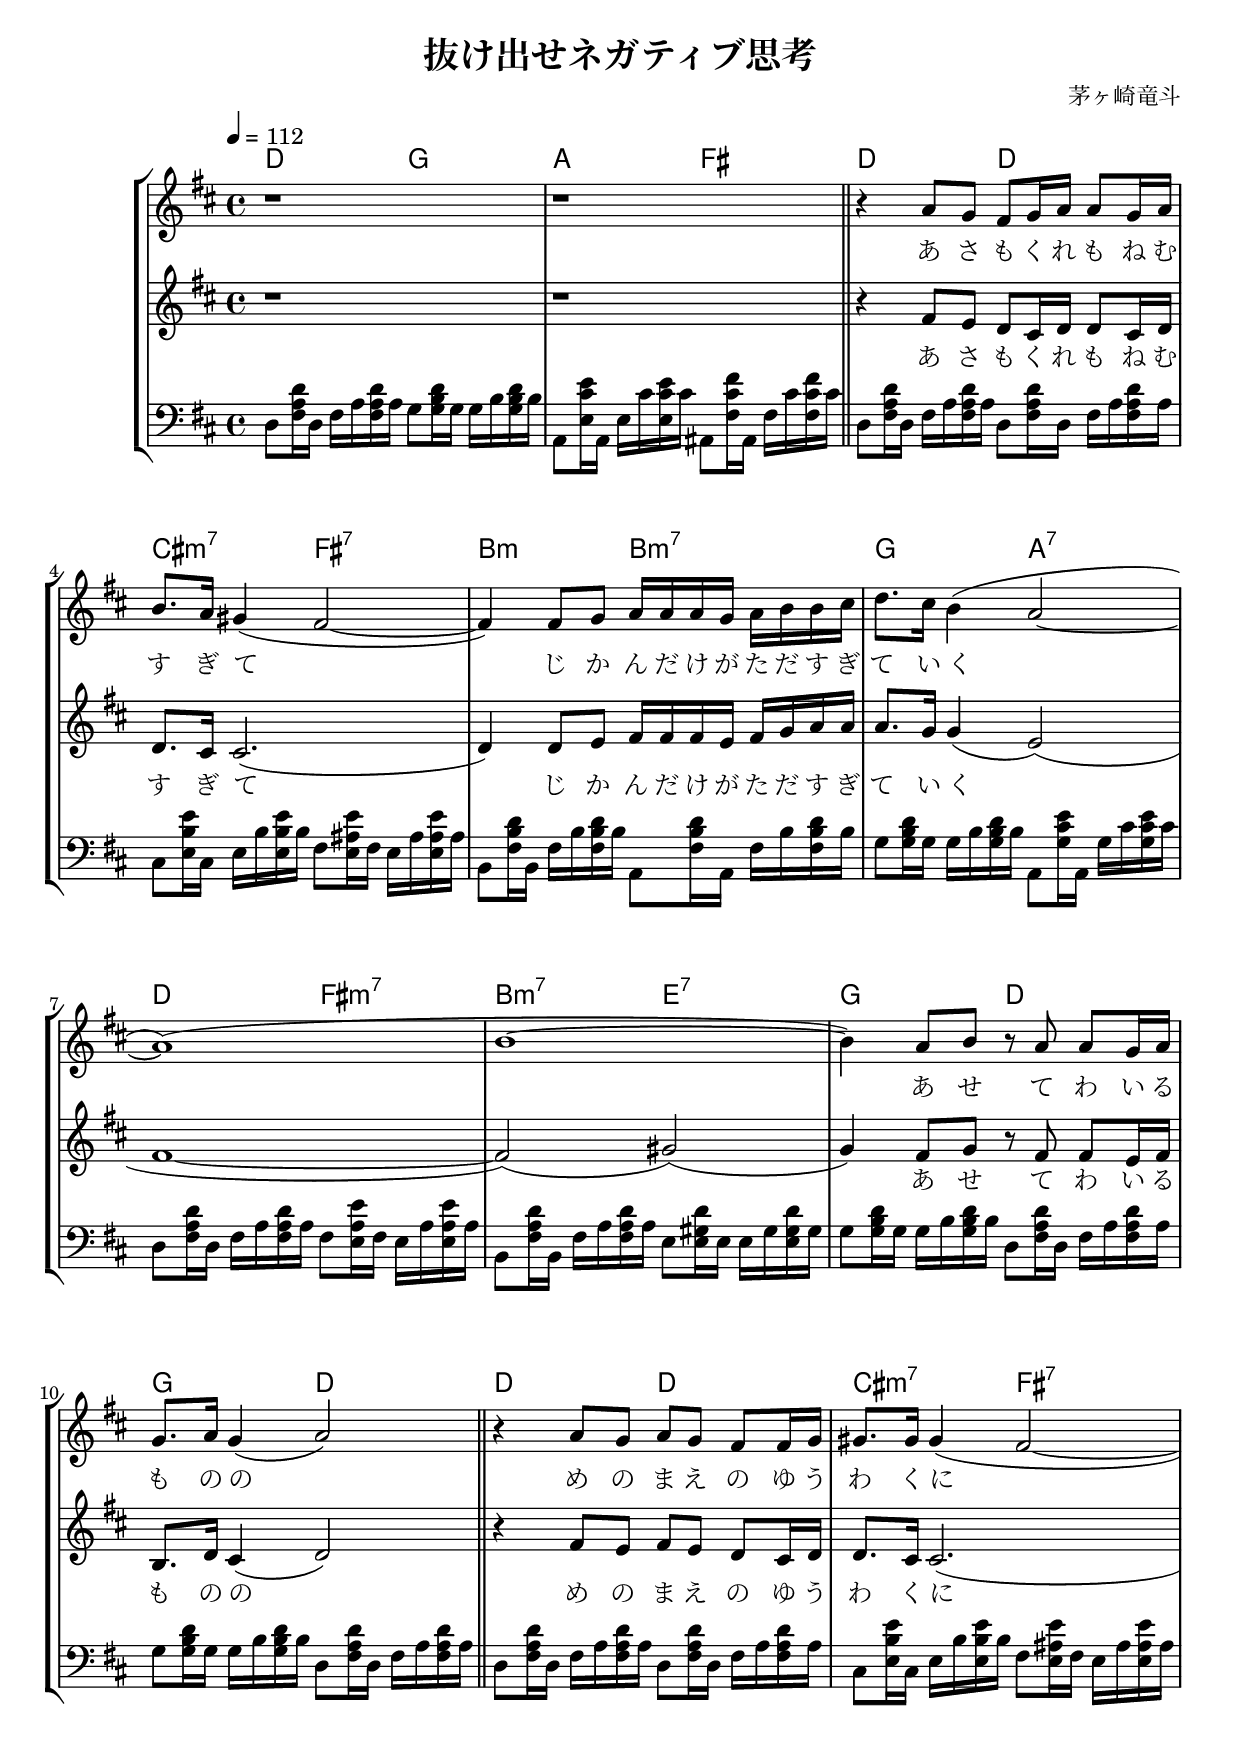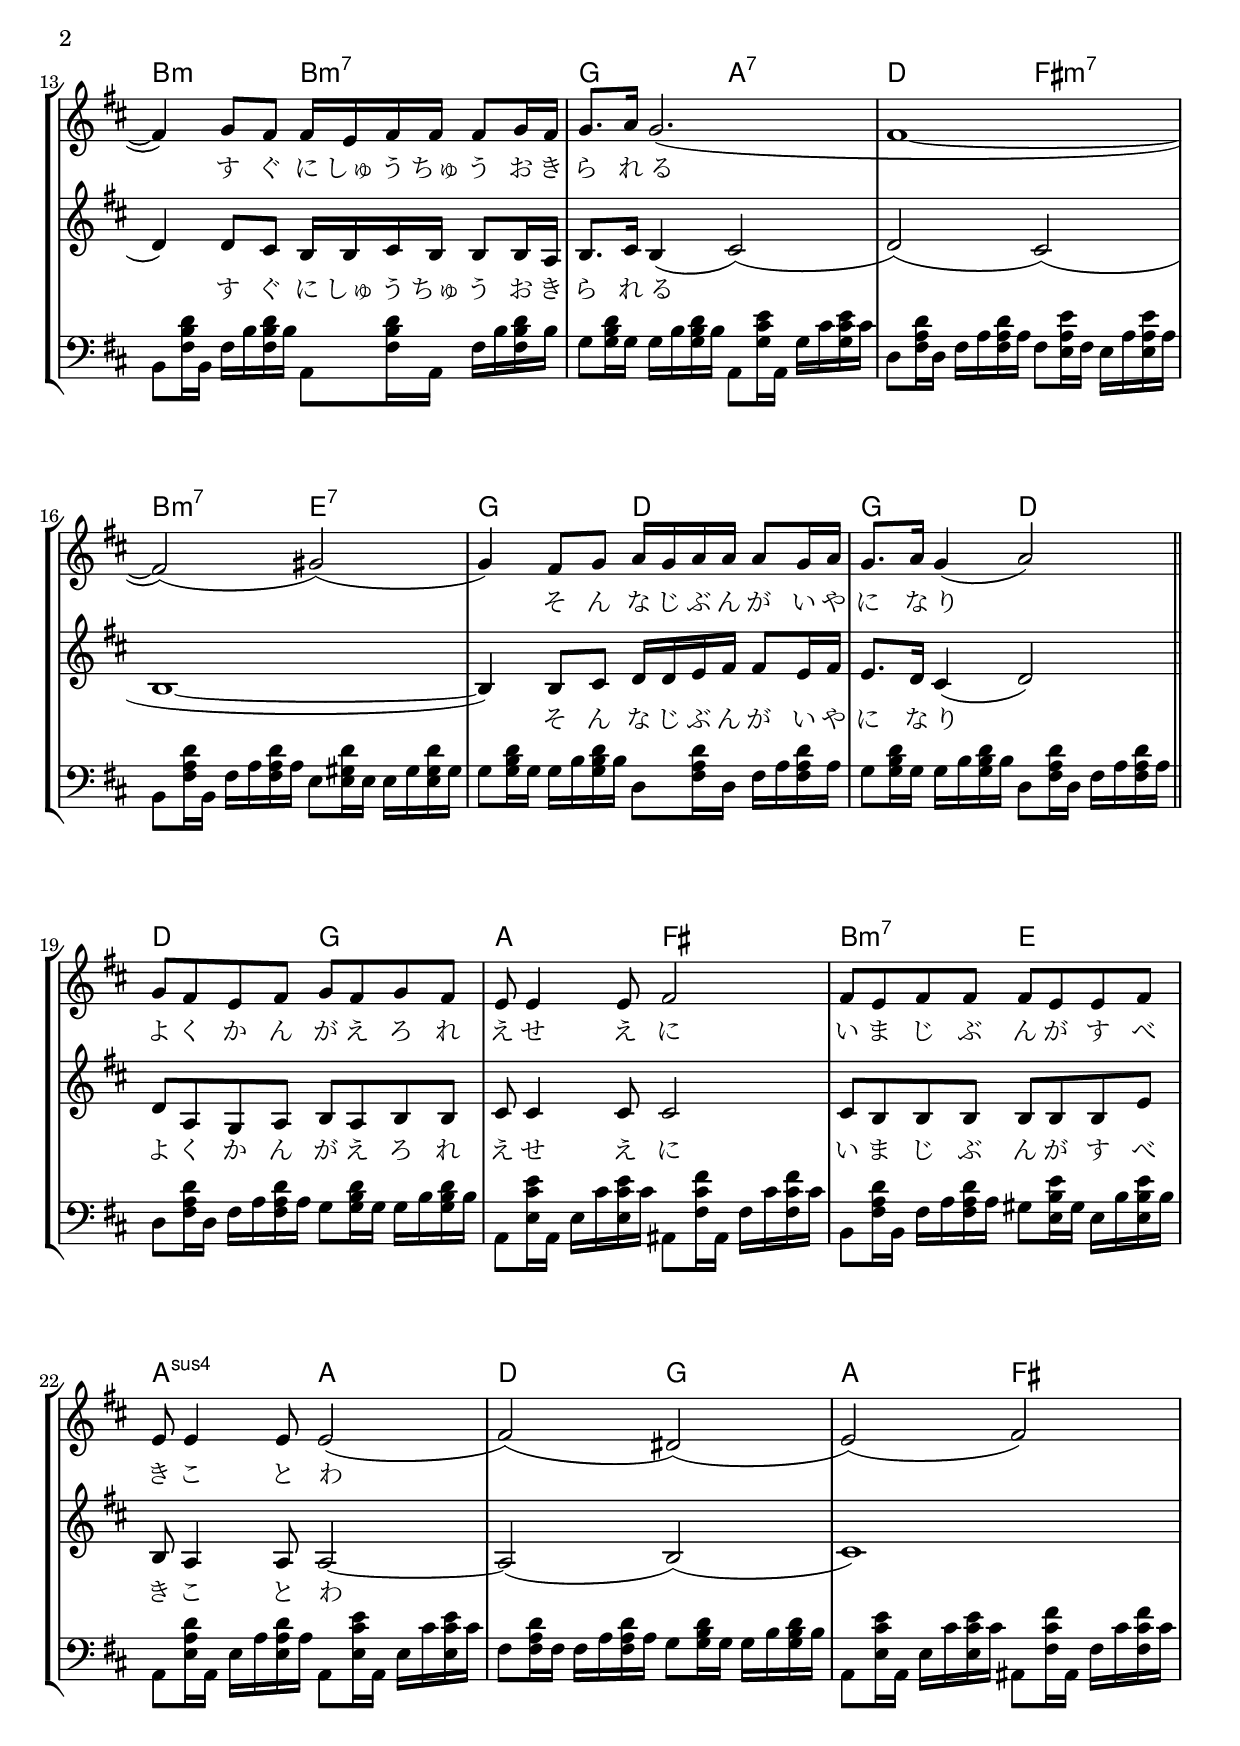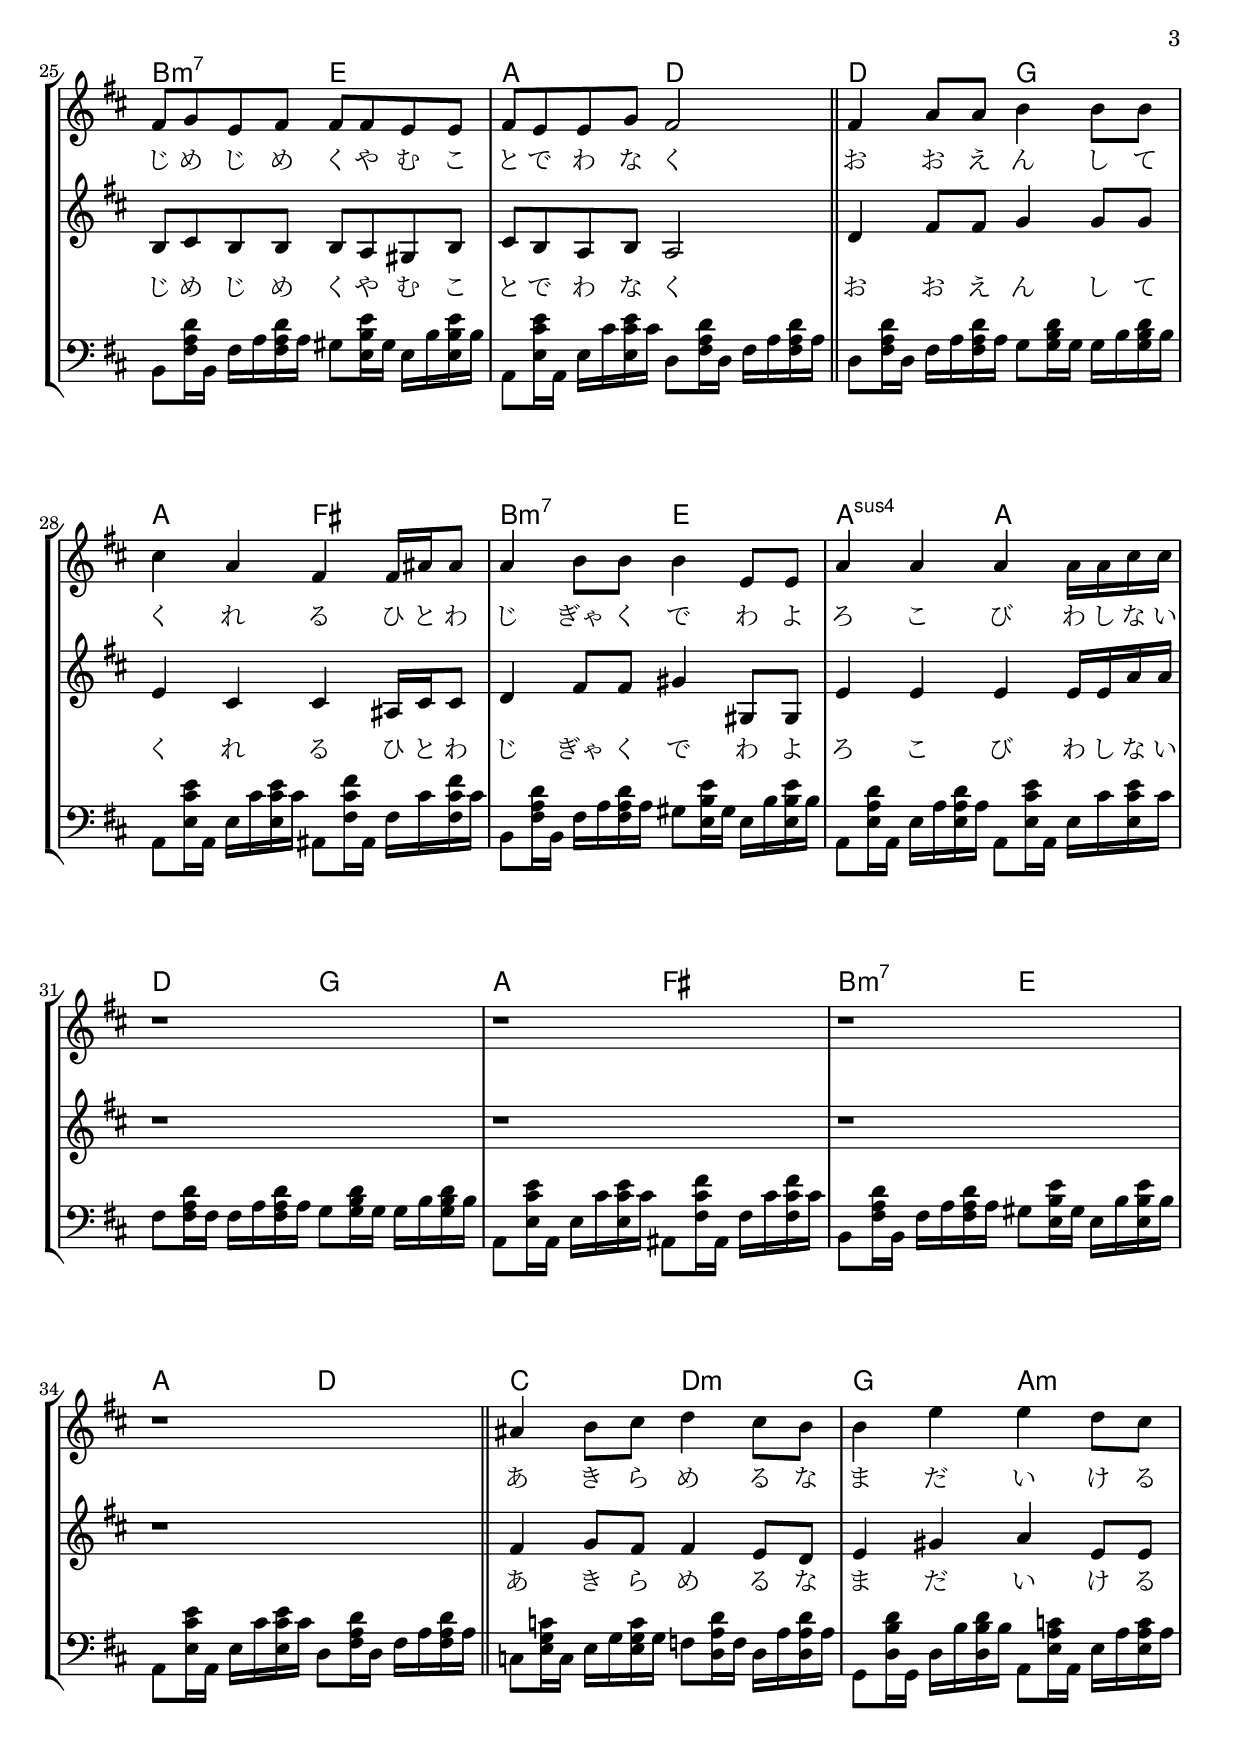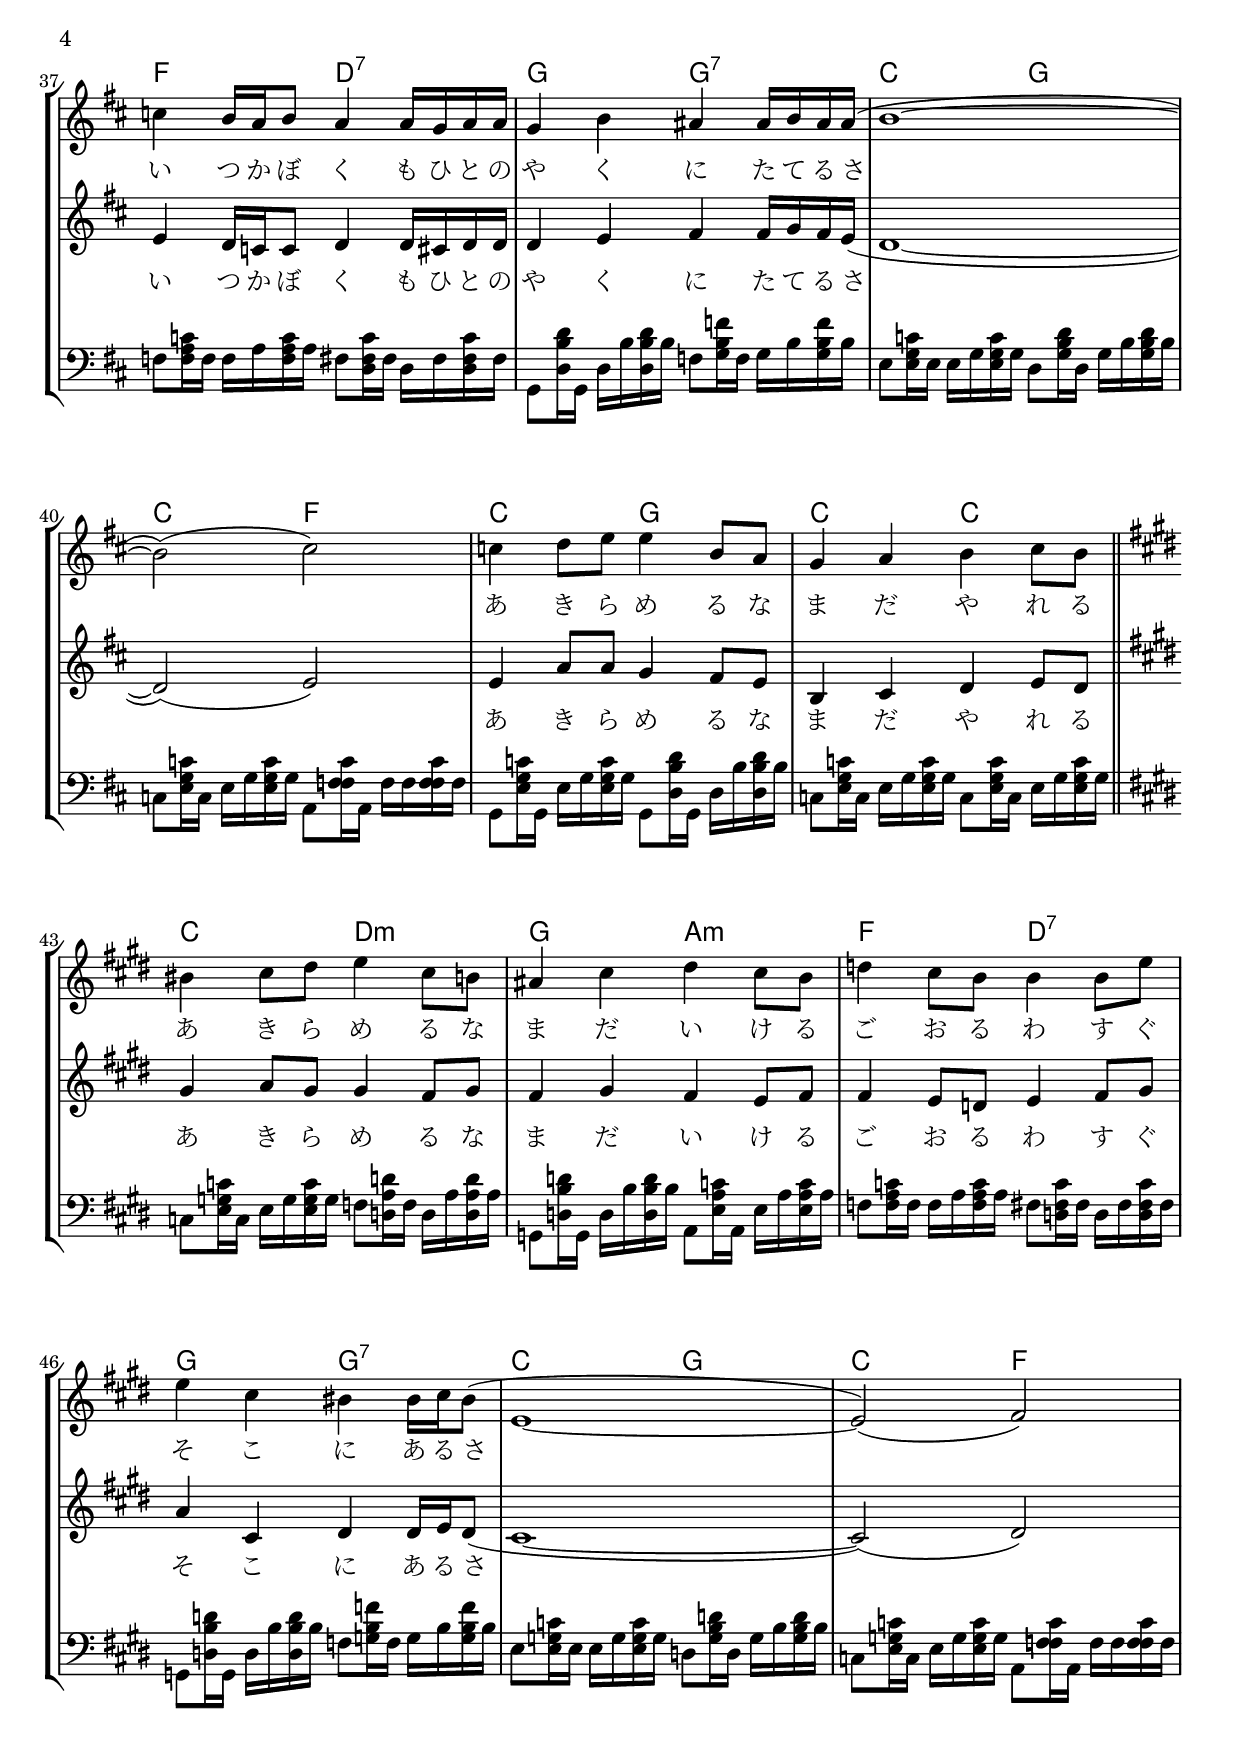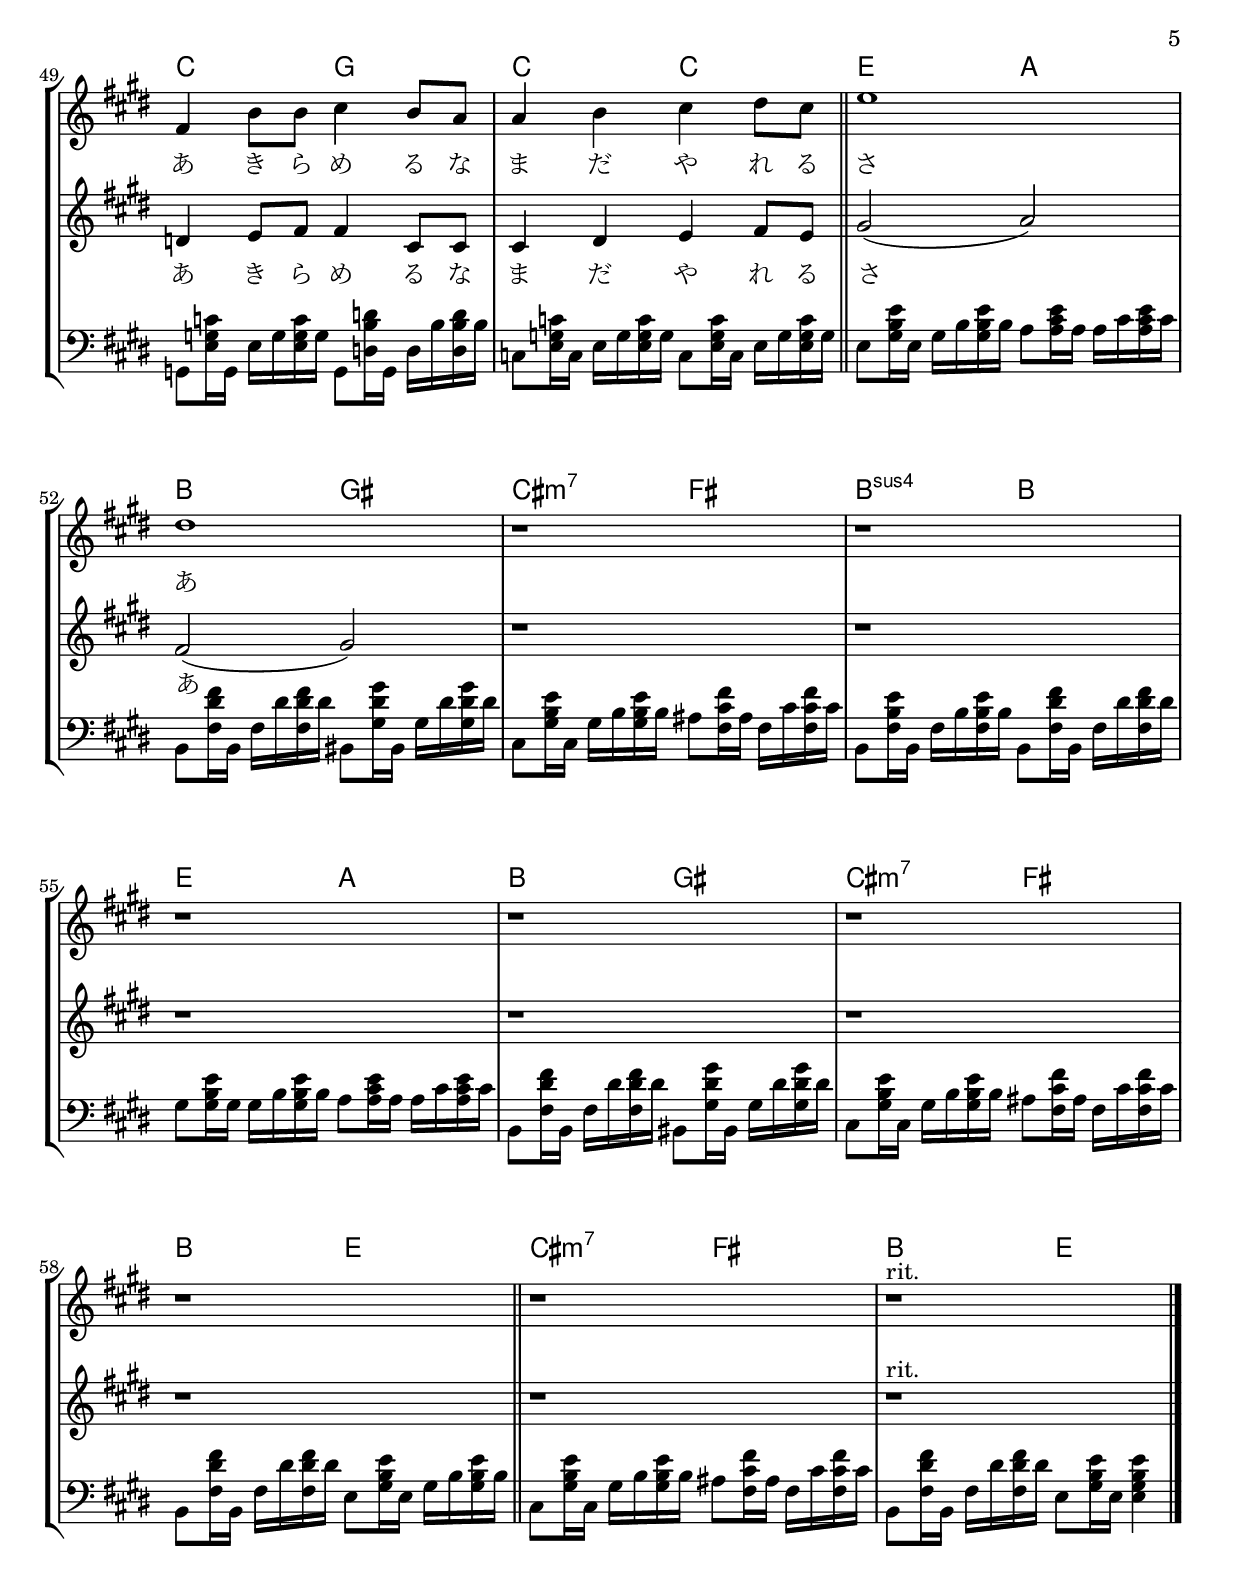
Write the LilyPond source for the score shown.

\version "2.12.1"

\header {
	title = \markup {抜け出せネガティブ思考}
	composer = \markup \center-column {茅ヶ崎竜斗}
}

harmony = \chordmode {
	d2 g a fis 

	d d cis:min7 fis:7 b:m b:min7 g a:7 d fis:min7 b:min7 e:7 g d g d 

	d d cis:min7 fis:7 b:m b:min7 g a:7 d fis:min7 b:min7 e:7 g d g d 

	d g a fis b:min7 e a:sus4 a d g a fis b:min7 e a d 

	d g a fis b:min7 e a:sus4 a d g a fis b:min7 e a d 

	c d:m g a:m f d:7 g g:7 c g c f c g c c 

	c d:m g a:m f d:7 g g:7 c g c f c g c c 

	e a b gis cis:min7 fis b:sus4 b e a b gis cis:min7 fis b e 

	cis:min7 fis b e 
}

melody = {
	\key d \major
	\tempo 4 = 112
	r1 | r1   
	\set Staff.midiInstrument = #"mmi0.42"
	r4 a'8  g'8  fis'8  g'16  a'16  a'8  g'16  a'16 
	b'8.  a'16  gis'4  (fis'2~ 
	fis'4)  fis'8  g'8  a'16  a'16  a'16  g'16  a'16  b'16  b'16  cis''16 
	d''8.  cis''16  b'4  (a'2~ 
	a'1) 
	 (b'1~ 
	b'4)  a'8  b'8  r8  a'8  a'8  g'16  a'16 
	g'8.  a'16  g'4  (a'2)
	\set Staff.midiInstrument = #"mmi0.42"
	r4 a'8  g'8  a'8  g'8  fis'8  fis'16  g'16 
	gis'8.  gis'16  gis'4  (fis'2~ 
	fis'4)  g'8  fis'8  fis'16  e'16  fis'16  fis'16  fis'8  g'16  fis'16 
	g'8.  a'16  g'2. 
	(fis'1~ 
	fis'2)  (gis'2) 
	(g'4)  fis'8  g'8  a'16  g'16  a'16  a'16  a'8  g'16  a'16 
	g'8.  a'16  g'4  (a'2)
	\set Staff.midiInstrument = #"mmi0.42"
	g'8  fis'8  e'8  fis'8  g'8  fis'8  g'8  fis'8 
	e'8  e'4  e'8  fis'2 
	fis'8  e'8  fis'8  fis'8  fis'8  e'8  e'8  fis'8 
	e'8  e'4  e'8  e'2 
	(fis'2)  (dis'2) 
	(e'2)  (fis'2) 
	fis'8  g'8  e'8  fis'8  fis'8  fis'8  e'8  e'8 
	fis'8  e'8  e'8  g'8  fis'2
	\set Staff.midiInstrument = #"mmi0.42"
	fis'4  a'8  a'8  b'4  b'8  b'8 
	cis''4  a'4  fis'4  fis'16  ais'16  ais'8 
	a'4  b'8  b'8  b'4  e'8  e'8 
	a'4  a'4  a'4  a'16  a'16  cis''16  cis''16
	r1 r1 r1 r1 	\set Staff.midiInstrument = #"mmi0.42"
	ais'4  b'8  cis''8  d''4  cis''8  b'8 
	b'4  e''4  e''4  d''8  cis''8 
	c''4  b'16  a'16  b'8  a'4  a'16  g'16  a'16  a'16 
	g'4  b'4  ais'4  ais'16  b'16  ais'16  ais'16 
	(b'1~ 
	b'2)  (cis''2) 
	c''4  d''8  e''8  e''4  b'8  a'8 
	g'4  a'4  b'4  cis''8  b'8
	\set Staff.midiInstrument = #"mmi0.42"
		\key e \major
bis'4  cis''8  dis''8  e''4  cis''8  b'8 
	ais'4  cis''4  dis''4  cis''8  b'8 
	d''4  cis''8  b'8  b'4  b'8  e''8 
	e''4  cis''4  bis'4  bis'16  cis''16  bis'8 
	(e'1~ 
	e'2)  (fis'2) 
	fis'4  b'8  b'8  cis''4  b'8  a'8 
	a'4  b'4  cis''4  dis''8  cis''8
	\set Staff.midiInstrument = #"mmi0.42"
	e''1 
	dis''1
	r1 r1 r1 r1 r1 r1 	r1 | r1^"rit." \bar "|."
}

words = \lyricmode {
	
	あ  さ  も  く  れ  も  ね  む  す  ぎ  て  じ  か  ん  だ  け  が  た  だ  す  ぎ  て  い  く  あ  せ  て  わ  い  る  も  の  の  
	め  の  ま  え  の  ゆ  う  わ  く  に  す  ぐ  に  しゅ  う  ちゅ  う  お  き  ら  れ  る  そ  ん  な  じ  ぶ  ん  が  い  や  に  な  り  
	よ  く  か  ん  が  え  ろ  れ  え  せ  え  に  い  ま  じ  ぶ  ん  が  す  べ  き  こ  と  わ  じ  め  じ  め  く  や  む  こ  と  で  わ  な  く  
	お  お  え  ん  し  て  く  れ  る  ひ  と  わ  じ  ぎゃ  く  で  わ  よ  ろ  こ  び  わ  し  な  い  
	あ  き  ら  め  る  な  ま  だ  い  け  る  い  つ  か  ぼ  く  も  ひ  と  の  や  く  に  た  て  る  さ  あ  き  ら  め  る  な  ま  だ  や  れ  る  
	あ  き  ら  め  る  な  ま  だ  い  け  る  ご  お  る  わ  す  ぐ  そ  こ  に  あ  る  さ  あ  き  ら  め  る  な  ま  だ  や  れ  る  
	さ  あ  
	
}

secondmelody = {
	\key d \major
	\tempo 4 = 112
	r1 | r1   
	\set Staff.midiInstrument = #"mmi0.42"
	r4 fis'8  e'8  d'8  cis'16  d'16  d'8  cis'16  d'16 
	d'8.  cis'16  cis'2. 
	(d'4)  d'8  e'8  fis'16  fis'16  fis'16  e'16  fis'16  g'16  a'16  a'16 
	a'8.  g'16  g'4  (e'2) 
	(fis'1~ 
	fis'2)  (gis'2) 
	(g'4)  fis'8  g'8  r8  fis'8  fis'8  e'16  fis'16 
	b8.  d'16  cis'4  (d'2)
	\set Staff.midiInstrument = #"mmi0.42"
	r4 fis'8  e'8  fis'8  e'8  d'8  cis'16  d'16 
	d'8.  cis'16  cis'2. 
	(d'4)  d'8  cis'8  b16  b16  cis'16  b16  b8  b16  a16 
	b8.  cis'16  b4  (cis'2) 
	(d'2)  (cis'2) 
	(b1~ 
	b4)  b8  cis'8  d'16  d'16  e'16  fis'16  fis'8  e'16  fis'16 
	e'8.  d'16  cis'4  (d'2)
	\set Staff.midiInstrument = #"mmi0.42"
	d'8  a8  g8  a8  b8  a8  b8  b8 
	cis'8  cis'4  cis'8  cis'2 
	cis'8  b8  b8  b8  b8  b8  b8  e'8 
	b8  a4  a8  a2~ 
	a2  (b2) 
	(cis'1) 
	b8  cis'8  b8  b8  b8  a8  gis8  b8 
	cis'8  b8  a8  b8  a2
	\set Staff.midiInstrument = #"mmi0.42"
	d'4  fis'8  fis'8  g'4  g'8  g'8 
	e'4  cis'4  cis'4  ais16  cis'16  cis'8 
	d'4  fis'8  fis'8  gis'4  gis8  gis8 
	e'4  e'4  e'4  e'16  e'16  a'16  a'16
	r1 r1 r1 r1 	\set Staff.midiInstrument = #"mmi0.42"
	fis'4  g'8  fis'8  fis'4  e'8  d'8 
	e'4  gis'4  a'4  e'8  e'8 
	e'4  d'16  c'16  c'8  d'4  d'16  cis'16  d'16  d'16 
	d'4  e'4  fis'4  fis'16  g'16  fis'16  e'16 
	(d'1~ 
	d'2)  (e'2) 
	e'4  a'8  a'8  g'4  fis'8  e'8 
	b4  cis'4  d'4  e'8  d'8
	\set Staff.midiInstrument = #"mmi0.42"
		\key e \major
gis'4  a'8  gis'8  gis'4  fis'8  gis'8 
	fis'4  gis'4  fis'4  e'8  fis'8 
	fis'4  e'8  d'8  e'4  fis'8  gis'8 
	a'4  cis'4  dis'4  dis'16  e'16  dis'8 
	(cis'1~ 
	cis'2)  (dis'2) 
	d'4  e'8  fis'8  fis'4  cis'8  cis'8 
	cis'4  dis'4  e'4  fis'8  e'8
	\set Staff.midiInstrument = #"mmi0.42"
	gis'2  (a'2) 
	fis'2  (gis'2)
	r1 r1 r1 r1 r1 r1 	r1 | r1^"rit." \bar "|."
}

secondwords = \lyricmode {
	
	あ  さ  も  く  れ  も  ね  む  す  ぎ  て  じ  か  ん  だ  け  が  た  だ  す  ぎ  て  い  く  あ  せ  て  わ  い  る  も  の  の  
	め  の  ま  え  の  ゆ  う  わ  く  に  す  ぐ  に  しゅ  う  ちゅ  う  お  き  ら  れ  る  そ  ん  な  じ  ぶ  ん  が  い  や  に  な  り  
	よ  く  か  ん  が  え  ろ  れ  え  せ  え  に  い  ま  じ  ぶ  ん  が  す  べ  き  こ  と  わ  じ  め  じ  め  く  や  む  こ  と  で  わ  な  く  
	お  お  え  ん  し  て  く  れ  る  ひ  と  わ  じ  ぎゃ  く  で  わ  よ  ろ  こ  び  わ  し  な  い  
	あ  き  ら  め  る  な  ま  だ  い  け  る  い  つ  か  ぼ  く  も  ひ  と  の  や  く  に  た  て  る  さ  あ  き  ら  め  る  な  ま  だ  や  れ  る  
	あ  き  ら  め  る  な  ま  だ  い  け  る  ご  お  る  わ  す  ぐ  そ  こ  に  あ  る  さ  あ  き  ら  め  る  な  ま  だ  や  れ  る  
	さ  あ  
	
}

tempochange = {
	\tempo 4 = 112
	r1 | r1 \bar "||"
	\tempo 4 = 112
	r1 | r1 | r1 | r1 | r1 | r1 | r1 | r1 \bar "||"
	\tempo 4 = 112
	r1 | r1 | r1 | r1 | r1 | r1 | r1 | r1 \bar "||"
	\tempo 4 = 112
	r1 | r1 | r1 | r1 | r1 | r1 | r1 | r1 \bar "||"
	\tempo 4 = 112
	r1 | r1 | r1 | r1 | r1 | r1 | r1 | r1 \bar "||"
	\tempo 4 = 112
	r1 | r1 | r1 | r1 | r1 | r1 | r1 | r1 \bar "||"
	\tempo 4 = 112
	r1 | r1 | r1 | r1 | r1 | r1 | r1 | r1 \bar "||"
	\tempo 4 = 112
	r1 | r1 | r1 | r1 | r1 | r1 | r1 | r1 \bar "||"
	\tempo 4 = 112
	r1 | \tempo 4 = 84 r2 \tempo 4 = 74 r2 \bar "|."
}

mainacc = {
	\clef bass
	\set Staff.midiInstrument = #"Baritone Sax"
	\key d \major
	\tempo 4 = 112
	d8 <fis a d'>16 d16   fis16 a16 <fis a d'>16 a16
	g8 <g b d'>16 g16   g16 b16 <g b d'>16 b16
	a,8 <e cis' e'>16 a,16   e16 cis'16 <e cis' e'>16 cis'16
	ais,8 <fis cis' fis'>16 ais,16   fis16 cis'16 <fis cis' fis'>16 cis'16
	\bar "||"

	\set Staff.midiInstrument = #"Baritone Sax"
	d8 <fis a d'>16 d16   fis16 a16 <fis a d'>16 a16
	d8 <fis a d'>16 d16   fis16 a16 <fis a d'>16 a16
	cis8 <e b e'>16 cis16   e16 b16 <e b e'>16 b16
	fis8 <e ais e'>16 fis16   e16 ais16 <e ais e'>16 ais16
	b,8 <fis b d'>16 b,16   fis16 b16 <fis b d'>16 b16
	a,8 <fis b d'>16 a,16   fis16 b16 <fis b d'>16 b16
	g8 <g b d'>16 g16   g16 b16 <g b d'>16 b16
	a,8 <g cis' e'>16 a,16   g16 cis'16 <g cis' e'>16 cis'16
	d8 <fis a d'>16 d16   fis16 a16 <fis a d'>16 a16
	fis8 <e a e'>16 fis16   e16 a16 <e a e'>16 a16
	b,8 <fis a d'>16 b,16   fis16 a16 <fis a d'>16 a16
	e8 <e gis d'>16 e16   e16 gis16 <e gis d'>16 gis16
	g8 <g b d'>16 g16   g16 b16 <g b d'>16 b16
	d8 <fis a d'>16 d16   fis16 a16 <fis a d'>16 a16
	g8 <g b d'>16 g16   g16 b16 <g b d'>16 b16
	d8 <fis a d'>16 d16   fis16 a16 <fis a d'>16 a16
	\bar "||"

	\set Staff.midiInstrument = #"Baritone Sax"
	d8 <fis a d'>16 d16   fis16 a16 <fis a d'>16 a16
	d8 <fis a d'>16 d16   fis16 a16 <fis a d'>16 a16
	cis8 <e b e'>16 cis16   e16 b16 <e b e'>16 b16
	fis8 <e ais e'>16 fis16   e16 ais16 <e ais e'>16 ais16
	b,8 <fis b d'>16 b,16   fis16 b16 <fis b d'>16 b16
	a,8 <fis b d'>16 a,16   fis16 b16 <fis b d'>16 b16
	g8 <g b d'>16 g16   g16 b16 <g b d'>16 b16
	a,8 <g cis' e'>16 a,16   g16 cis'16 <g cis' e'>16 cis'16
	d8 <fis a d'>16 d16   fis16 a16 <fis a d'>16 a16
	fis8 <e a e'>16 fis16   e16 a16 <e a e'>16 a16
	b,8 <fis a d'>16 b,16   fis16 a16 <fis a d'>16 a16
	e8 <e gis d'>16 e16   e16 gis16 <e gis d'>16 gis16
	g8 <g b d'>16 g16   g16 b16 <g b d'>16 b16
	d8 <fis a d'>16 d16   fis16 a16 <fis a d'>16 a16
	g8 <g b d'>16 g16   g16 b16 <g b d'>16 b16
	d8 <fis a d'>16 d16   fis16 a16 <fis a d'>16 a16
	\bar "||"

	\set Staff.midiInstrument = #"Baritone Sax"
	d8 <fis a d'>16 d16   fis16 a16 <fis a d'>16 a16
	g8 <g b d'>16 g16   g16 b16 <g b d'>16 b16
	a,8 <e cis' e'>16 a,16   e16 cis'16 <e cis' e'>16 cis'16
	ais,8 <fis cis' fis'>16 ais,16   fis16 cis'16 <fis cis' fis'>16 cis'16
	b,8 <fis a d'>16 b,16   fis16 a16 <fis a d'>16 a16
	gis8 <e b e'>16 gis16   e16 b16 <e b e'>16 b16
	a,8 <e a d'>16 a,16   e16 a16 <e a d'>16 a16
	a,8 <e cis' e'>16 a,16   e16 cis'16 <e cis' e'>16 cis'16
	fis8 <fis a d'>16 fis16   fis16 a16 <fis a d'>16 a16
	g8 <g b d'>16 g16   g16 b16 <g b d'>16 b16
	a,8 <e cis' e'>16 a,16   e16 cis'16 <e cis' e'>16 cis'16
	ais,8 <fis cis' fis'>16 ais,16   fis16 cis'16 <fis cis' fis'>16 cis'16
	b,8 <fis a d'>16 b,16   fis16 a16 <fis a d'>16 a16
	gis8 <e b e'>16 gis16   e16 b16 <e b e'>16 b16
	a,8 <e cis' e'>16 a,16   e16 cis'16 <e cis' e'>16 cis'16
	d8 <fis a d'>16 d16   fis16 a16 <fis a d'>16 a16
	\bar "||"

	\set Staff.midiInstrument = #"Baritone Sax"
	d8 <fis a d'>16 d16   fis16 a16 <fis a d'>16 a16
	g8 <g b d'>16 g16   g16 b16 <g b d'>16 b16
	a,8 <e cis' e'>16 a,16   e16 cis'16 <e cis' e'>16 cis'16
	ais,8 <fis cis' fis'>16 ais,16   fis16 cis'16 <fis cis' fis'>16 cis'16
	b,8 <fis a d'>16 b,16   fis16 a16 <fis a d'>16 a16
	gis8 <e b e'>16 gis16   e16 b16 <e b e'>16 b16
	a,8 <e a d'>16 a,16   e16 a16 <e a d'>16 a16
	a,8 <e cis' e'>16 a,16   e16 cis'16 <e cis' e'>16 cis'16
	fis8 <fis a d'>16 fis16   fis16 a16 <fis a d'>16 a16
	g8 <g b d'>16 g16   g16 b16 <g b d'>16 b16
	a,8 <e cis' e'>16 a,16   e16 cis'16 <e cis' e'>16 cis'16
	ais,8 <fis cis' fis'>16 ais,16   fis16 cis'16 <fis cis' fis'>16 cis'16
	b,8 <fis a d'>16 b,16   fis16 a16 <fis a d'>16 a16
	gis8 <e b e'>16 gis16   e16 b16 <e b e'>16 b16
	a,8 <e cis' e'>16 a,16   e16 cis'16 <e cis' e'>16 cis'16
	d8 <fis a d'>16 d16   fis16 a16 <fis a d'>16 a16
	\bar "||"

	\set Staff.midiInstrument = #"Baritone Sax"
	c8 <e g c'>16 c16   e16 g16 <e g c'>16 g16
	f8 <d a d'>16 f16   d16 a16 <d a d'>16 a16
	g,8 <d b d'>16 g,16   d16 b16 <d b d'>16 b16
	a,8 <e a c'>16 a,16   e16 a16 <e a c'>16 a16
	f8 <f a c'>16 f16   f16 a16 <f a c'>16 a16
	fis8 <d fis c'>16 fis16   d16 fis16 <d fis c'>16 fis16
	g,8 <d b d'>16 g,16   d16 b16 <d b d'>16 b16
	f8 <g b f'>16 f16   g16 b16 <g b f'>16 b16
	e8 <e g c'>16 e16   e16 g16 <e g c'>16 g16
	d8 <g b d'>16 d16   g16 b16 <g b d'>16 b16
	c8 <e g c'>16 c16   e16 g16 <e g c'>16 g16
	a,8 <f f c'>16 a,16   f16 f16 <f f c'>16 f16
	g,8 <e g c'>16 g,16   e16 g16 <e g c'>16 g16
	g,8 <d b d'>16 g,16   d16 b16 <d b d'>16 b16
	c8 <e g c'>16 c16   e16 g16 <e g c'>16 g16
	c8 <e g c'>16 c16   e16 g16 <e g c'>16 g16
	\bar "||"

	\set Staff.midiInstrument = #"Baritone Sax"
	\key e \major
	c8 <e g c'>16 c16   e16 g16 <e g c'>16 g16
	f8 <d a d'>16 f16   d16 a16 <d a d'>16 a16
	g,8 <d b d'>16 g,16   d16 b16 <d b d'>16 b16
	a,8 <e a c'>16 a,16   e16 a16 <e a c'>16 a16
	f8 <f a c'>16 f16   f16 a16 <f a c'>16 a16
	fis8 <d fis c'>16 fis16   d16 fis16 <d fis c'>16 fis16
	g,8 <d b d'>16 g,16   d16 b16 <d b d'>16 b16
	f8 <g b f'>16 f16   g16 b16 <g b f'>16 b16
	e8 <e g c'>16 e16   e16 g16 <e g c'>16 g16
	d8 <g b d'>16 d16   g16 b16 <g b d'>16 b16
	c8 <e g c'>16 c16   e16 g16 <e g c'>16 g16
	a,8 <f f c'>16 a,16   f16 f16 <f f c'>16 f16
	g,8 <e g c'>16 g,16   e16 g16 <e g c'>16 g16
	g,8 <d b d'>16 g,16   d16 b16 <d b d'>16 b16
	c8 <e g c'>16 c16   e16 g16 <e g c'>16 g16
	c8 <e g c'>16 c16   e16 g16 <e g c'>16 g16
	\bar "||"

	\set Staff.midiInstrument = #"Baritone Sax"
	e8 <gis b e'>16 e16   gis16 b16 <gis b e'>16 b16
	a8 <a cis' e'>16 a16   a16 cis'16 <a cis' e'>16 cis'16
	b,8 <fis dis' fis'>16 b,16   fis16 dis'16 <fis dis' fis'>16 dis'16
	bis,8 <gis dis' gis'>16 bis,16   gis16 dis'16 <gis dis' gis'>16 dis'16
	cis8 <gis b e'>16 cis16   gis16 b16 <gis b e'>16 b16
	ais8 <fis cis' fis'>16 ais16   fis16 cis'16 <fis cis' fis'>16 cis'16
	b,8 <fis b e'>16 b,16   fis16 b16 <fis b e'>16 b16
	b,8 <fis dis' fis'>16 b,16   fis16 dis'16 <fis dis' fis'>16 dis'16
	gis8 <gis b e'>16 gis16   gis16 b16 <gis b e'>16 b16
	a8 <a cis' e'>16 a16   a16 cis'16 <a cis' e'>16 cis'16
	b,8 <fis dis' fis'>16 b,16   fis16 dis'16 <fis dis' fis'>16 dis'16
	bis,8 <gis dis' gis'>16 bis,16   gis16 dis'16 <gis dis' gis'>16 dis'16
	cis8 <gis b e'>16 cis16   gis16 b16 <gis b e'>16 b16
	ais8 <fis cis' fis'>16 ais16   fis16 cis'16 <fis cis' fis'>16 cis'16
	b,8 <fis dis' fis'>16 b,16   fis16 dis'16 <fis dis' fis'>16 dis'16
	e8 <gis b e'>16 e16   gis16 b16 <gis b e'>16 b16
	\bar "||"

	\set Staff.midiInstrument = #"Baritone Sax"
	cis8 <gis b e'>16 cis16   gis16 b16 <gis b e'>16 b16
	ais8 <fis cis' fis'>16 ais16   fis16 cis'16 <fis cis' fis'>16 cis'16
	b,8 <fis dis' fis'>16 b,16   fis16 dis'16 <fis dis' fis'>16 dis'16
	e8 <gis b e'>16 e16 <e gis b e'>4
	\bar "|."
}

subacc = {
	\clef bass
	\set Staff.midiInstrument = #"Alto Sax"
	\key d \major
	\tempo 4 = 112
	r8 <fis a d'>4 <fis a d'>8
	r8 <g b d'>4 <g b d'>8
	r8 <e cis' e'>4 <e cis' e'>8
	r8 <fis cis' fis'>4 <fis cis' fis'>8
	\bar "||"

	\set Staff.midiInstrument = #"Alto Sax"
	r8 <fis a d'>4 <fis a d'>8
	r8 <fis a d'>4 <fis a d'>8
	r8 <e b e'>4 <e b e'>8
	r8 <e ais e'>4 <e ais e'>8
	r8 <fis b d'>4 <fis b d'>8
	r8 <fis b d'>4 <fis b d'>8
	r8 <g b d'>4 <g b d'>8
	r8 <g cis' e'>4 <g cis' e'>8
	r8 <fis a d'>4 <fis a d'>8
	r8 <e a e'>4 <e a e'>8
	r8 <fis a d'>4 <fis a d'>8
	r8 <e gis d'>4 <e gis d'>8
	r8 <g b d'>4 <g b d'>8
	r8 <fis a d'>4 <fis a d'>8
	r8 <g b d'>4 <g b d'>8
	r8 <fis a d'>4 <fis a d'>8
	\bar "||"

	\set Staff.midiInstrument = #"Alto Sax"
	<d fis a d'>4 <d fis a d'>4
	<d fis a d'>4 <d fis a d'>4
	<cis e b e'>4 <cis e b e'>4
	<fis e ais e'>4 <fis e ais e'>4
	<b, fis b d'>4 <b, fis b d'>4
	<a, fis b d'>4 <a, fis b d'>4
	<g g b d'>4 <g g b d'>4
	<a, g cis' e'>4 <a, g cis' e'>4
	<d fis a d'>4 <d fis a d'>4
	<fis e a e'>4 <fis e a e'>4
	<b, fis a d'>4 <b, fis a d'>4
	<e e gis d'>4 <e e gis d'>4
	<g g b d'>4 <g g b d'>4
	<d fis a d'>4 <d fis a d'>4
	<g g b d'>4 <g g b d'>4
	<d fis a d'>4 <d fis a d'>4
	\bar "||"

	\set Staff.midiInstrument = #"Alto Sax"
	r8 d <fis a d'>4
	r8 g <g b d'>4
	r8 a, <e cis' e'>4
	r8 ais, <fis cis' fis'>4
	r8 b, <fis a d'>4
	r8 gis <e b e'>4
	r8 a, <e a d'>4
	r8 a, <e cis' e'>4
	r8 fis <fis a d'>4
	r8 g <g b d'>4
	r8 a, <e cis' e'>4
	r8 ais, <fis cis' fis'>4
	r8 b, <fis a d'>4
	r8 gis <e b e'>4
	r8 a, <e cis' e'>4
	r8 d <fis a d'>4
	\bar "||"

	\set Staff.midiInstrument = #"Alto Sax"
	d16 fis a d' d' a fis d
	g16 g b d' d' b g g
	a,16 e cis' e' e' cis' e a,
	ais,16 fis cis' fis' fis' cis' fis ais,
	b,16 fis a d' d' a fis b,
	gis16 e b e' e' b e gis
	a,16 e a d' d' a e a,
	a,16 e cis' e' e' cis' e a,
	fis16 fis a d' d' a fis fis
	g16 g b d' d' b g g
	a,16 e cis' e' e' cis' e a,
	ais,16 fis cis' fis' fis' cis' fis ais,
	b,16 fis a d' d' a fis b,
	gis16 e b e' e' b e gis
	a,16 e cis' e' e' cis' e a,
	d16 fis a d' d' a fis d
	\bar "||"

	\set Staff.midiInstrument = #"Alto Sax"
	c16 e g c' c' g e c
	f16 d a d' d' a d f
	g,16 d b d' d' b d g,
	a,16 e a c' c' a e a,
	f16 f a c' c' a f f
	fis16 d fis c' c' fis d fis
	g,16 d b d' d' b d g,
	f16 g b f' f' b g f
	e16 e g c' c' g e e
	d16 g b d' d' b g d
	c16 e g c' c' g e c
	a,16 f f c' c' f f a,
	g,16 e g c' c' g e g,
	g,16 d b d' d' b d g,
	c16 e g c' c' g e c
	c16 e g c' c' g e c
	\bar "||"

	\set Staff.midiInstrument = #"Alto Sax"
	\key e \major
	c16 e g c' c' g e c
	f16 d a d' d' a d f
	g,16 d b d' d' b d g,
	a,16 e a c' c' a e a,
	f16 f a c' c' a f f
	fis16 d fis c' c' fis d fis
	g,16 d b d' d' b d g,
	f16 g b f' f' b g f
	e16 e g c' c' g e e
	d16 g b d' d' b g d
	c16 e g c' c' g e c
	a,16 f f c' c' f f a,
	g,16 e g c' c' g e g,
	g,16 d b d' d' b d g,
	c16 e g c' c' g e c
	c16 e g c' c' g e c
	\bar "||"

	\set Staff.midiInstrument = #"Alto Sax"
	r8 <gis b e'>4 <gis b e'>8
	r8 <a cis' e'>4 <a cis' e'>8
	r8 <fis dis' fis'>4 <fis dis' fis'>8
	r8 <gis dis' gis'>4 <gis dis' gis'>8
	r8 <gis b e'>4 <gis b e'>8
	r8 <fis cis' fis'>4 <fis cis' fis'>8
	r8 <fis b e'>4 <fis b e'>8
	r8 <fis dis' fis'>4 <fis dis' fis'>8
	r8 <gis b e'>4 <gis b e'>8
	r8 <a cis' e'>4 <a cis' e'>8
	r8 <fis dis' fis'>4 <fis dis' fis'>8
	r8 <gis dis' gis'>4 <gis dis' gis'>8
	r8 <gis b e'>4 <gis b e'>8
	r8 <fis cis' fis'>4 <fis cis' fis'>8
	r8 <fis dis' fis'>4 <fis dis' fis'>8
	r8 <gis b e'>4 <gis b e'>8
	\bar "||"

	\set Staff.midiInstrument = #"Alto Sax"
	r8 <gis b e'>4 <gis b e'>8
	r8 <fis cis' fis'>4 <fis cis' fis'>8
	r8 <fis dis' fis'>4 <fis dis' fis'>8
	r8 <gis b e'>8 <gis b e'>4
	\bar "|."
}

percA = {
	\drummode {
	r8 cymr16 cymr16 cymr8 cymr16 cymr16 cymr8 cymr16 cymr16 cymr8 cymr8  |cymr8 cymr16 cymr16 cymr8 cymr16 cymr16 cymr8 cymr16 cymr16 cymr8 cymr8  \bar "||"
	r8 cymr16 cymr16 cymr8 cymr16 cymr16 cymr8 cymr16 cymr16 cymr8 cymr8  |cymr8 cymr16 cymr16 cymr8 cymr16 cymr16 cymr8 cymr16 cymr16 cymr8 cymr8  |cymr8 cymr16 cymr16 cymr8 cymr16 cymr16 cymr8 cymr16 cymr16 cymr8 cymr16 cymr16  |cymr8 cymr16 cymr16 cymr8 cymr16 cymr16 cymr8 cymr16 cymr16 cymr8 cymr8  |r8 cymr16 cymr16 cymr8 cymr16 cymr16 cymr8 cymr16 cymr16 cymr8 cymr8  |cymr8 cymr16 cymr16 cymr8 cymr16 cymr16 cymr8 cymr16 cymr16 cymr8 cymr8  |cymr8 cymr16 cymr16 cymr8 cymr16 cymr16 cymr8 cymr16 cymr16 cymr8 cymr16 cymr16  |cymr8 cymr16 cymr16 cymr8 cymr16 cymr16 cymr8 cymr16 cymr16 cymr8 cymr8  \bar "||"
	r8 cymr16 cymr16 cymr8 cymr16 cymr16 cymr8 cymr16 cymr16 cymr8 cymr8  |cymr8 cymr16 cymr16 cymr8 cymr16 cymr16 cymr8 cymr16 cymr16 cymr8 cymr8  |cymr8 cymr16 cymr16 cymr8 cymr16 cymr16 cymr8 cymr16 cymr16 cymr8 cymr16 cymr16  |cymr8 cymr16 cymr16 cymr8 cymr16 cymr16 cymr8 cymr16 cymr16 cymr8 cymr8  |r8 cymr16 cymr16 cymr8 cymr16 cymr16 cymr8 cymr16 cymr16 cymr8 cymr8  |cymr8 cymr16 cymr16 cymr8 cymr16 cymr16 cymr8 cymr16 cymr16 cymr8 cymr8  |cymr8 cymr16 cymr16 cymr8 cymr16 cymr16 cymr8 cymr16 cymr16 cymr8 cymr16 cymr16  |cymr8 cymr16 cymr16 cymr8 cymr16 cymr16 cymr8 cymr16 cymr16 cymr8 cymr8  \bar "||"
	r8 cymr16 cymr16 cymr8 cymr16 cymr16 cymr8 cymr16 cymr16 cymr8 cymr8  |cymr8 cymr16 cymr16 cymr8 cymr16 cymr16 cymr8 cymr16 cymr16 cymr8 cymr8  |cymr8 cymr16 cymr16 cymr8 cymr16 cymr16 cymr8 cymr16 cymr16 cymr8 cymr16 cymr16  |cymr8 cymr16 cymr16 cymr8 cymr16 cymr16 cymr8 cymr16 cymr16 cymr8 cymr8  |r8 cymr16 cymr16 cymr8 cymr16 cymr16 cymr8 cymr16 cymr16 cymr8 cymr8  |cymr8 cymr16 cymr16 cymr8 cymr16 cymr16 cymr8 cymr16 cymr16 cymr8 cymr8  |cymr8 cymr16 cymr16 cymr8 cymr16 cymr16 cymr8 cymr16 cymr16 cymr8 cymr16 cymr16  |cymr8 cymr16 cymr16 cymr8 cymr16 cymr16 cymr8 cymr16 cymr16 cymr8 cymr8  \bar "||"
	r8 cymr8 cymr8 cymr8 cymr8 cymr8 cymr8 cymr8  |cymr8 cymr8 cymr8 cymr8 cymr8 cymr8 cymr8 cymr8  |cymr8 cymr8 cymr8 cymr8 cymr8 cymr8 cymr8 cymr8  |cymr8 cymr8 cymr8 cymr8 cymr8 cymr8 cymr8 cymr8  |r8 cymr8 cymr8 cymr8 cymr8 cymr8 cymr8 cymr8  |cymr8 cymr8 cymr8 cymr8 cymr8 cymr8 cymr8 cymr8  |cymr8 cymr8 cymr8 cymr8 cymr8 cymr8 cymr8 cymr8  |cymr8 cymr8 cymr4 cymr8 cymr4.  \bar "||"
	r8 cymr8 cymr8 cymr8 cymr8 cymr8 cymr8 cymr8  |cymr8 cymr8 cymr8 cymr8 cymr8 cymr8 cymr8 cymr8  |cymr8 cymr8 cymr8 cymr8 cymr8 cymr8 cymr8 cymr8  |cymr8 cymr8 cymr8 cymr8 cymr8 cymr8 cymr8 cymr8  |r8 cymr8 cymr8 cymr8 cymr8 cymr8 cymr8 cymr8  |cymr8 cymr8 cymr8 cymr8 cymr8 cymr8 cymr8 cymr8  |cymr8 cymr8 cymr8 cymr8 cymr8 cymr8 cymr8 cymr8  |cymr8 cymr8 cymr4 cymr8 cymr4.  \bar "||"
	r8 cymr8 cymr8 cymr8 cymr8 cymr8 cymr8 cymr8  |cymr8 cymr8 cymr8 cymr8 cymr8 cymr8 cymr8 cymr8  |cymr8 cymr8 cymr8 cymr8 cymr8 cymr8 cymr8 cymr8  |cymr8 cymr8 cymr8 cymr8 cymr8 cymr8 cymr8 cymr8  |r8 cymr8 cymr8 cymr8 cymr8 cymr8 cymr8 cymr8  |cymr8 cymr8 cymr8 cymr8 cymr8 cymr8 cymr8 cymr8  |cymr8 cymr8 cymr8 cymr8 cymr8 cymr8 cymr8 cymr8  |cymr8 cymr8 cymr4 cymr8 cymr4.  \bar "||"
	r8 cymr16 cymr16 cymr8 cymr16 cymr16 cymr8 cymr16 cymr16 cymr8 cymr8  |cymr8 cymr16 cymr16 cymr8 cymr16 cymr16 cymr8 cymr16 cymr16 cymr8 cymr8  |cymr8 cymr16 cymr16 cymr8 cymr16 cymr16 cymr8 cymr16 cymr16 cymr8 cymr16 cymr16  |cymr8 cymr16 cymr16 cymr8 cymr16 cymr16 cymr8 cymr16 cymr16 cymr8 cymr8  |r8 cymr16 cymr16 cymr8 cymr16 cymr16 cymr8 cymr16 cymr16 cymr8 cymr8  |cymr8 cymr16 cymr16 cymr8 cymr16 cymr16 cymr8 cymr16 cymr16 cymr8 cymr8  |cymr8 cymr16 cymr16 cymr8 cymr16 cymr16 cymr8 cymr16 cymr16 cymr8 cymr16 cymr16  |cymr8 cymr16 cymr16 cymr8 cymr16 cymr16 cymr8 cymr16 cymr16 cymr8 cymr8  \bar "||"
	r8 cymr16 cymr16 cymr8 cymr16 cymr16 cymr8 cymr16 cymr16 cymr8 cymr8  |cymr8 cymr16 cymr16 cymr8 cymr16 cymr16 cymr8 cymr16 cymr16 cymr8 cymr8  \bar "|."
	}
}

percB = {
	\drummode {
	r4 sn2 sn4  |r4 sn2 sn8 sn16 sn16  \bar "||"
	r4 sn2 sn4  |r4 sn8 sn4. sn4  |r4 sn2 sn4  |r4 sn8 sn4. sn4  |r4 sn2 sn4  |r4 sn8 sn4. sn4  |r4 sn2 sn4  |r4 sn2 sn8 sn16 sn16  \bar "||"
	r4 sn2 sn4  |r4 sn8 sn4. sn4  |r4 sn2 sn4  |r4 sn8 sn4. sn4  |r4 sn2 sn4  |r4 sn8 sn4. sn4  |r4 sn2 sn4  |r4 sn2 sn8 sn16 sn16  \bar "||"
	r4 sn2 sn4  |r4 sn8 sn4. sn4  |r4 sn2 sn4  |r4 sn8 sn4. sn4  |r4 sn2 sn4  |r4 sn8 sn4. sn4  |r4 sn2 sn4  |r4 sn2 sn8 sn16 sn16  \bar "||"
	r4 sn8 sn4. sn4  |r4 sn8 sn4. sn4  |r4 sn8 sn4. sn4  |r4 sn8 sn4. sn4  |r4 sn8 sn4. sn4  |r4 sn8 sn4. sn4  |r4 sn8 sn4. sn4  |r8 sn8 sn4 sn8 sn8 sn16 sn16 sn16 sn16  \bar "||"
	r4 sn8 sn4. sn4  |r4 sn8 sn4. sn4  |r4 sn8 sn4. sn4  |r4 sn8 sn4. sn4  |r4 sn8 sn4. sn4  |r4 sn8 sn4. sn4  |r4 sn8 sn4. sn4  |r8 sn8 sn4 sn8 sn8 sn16 sn16 sn16 sn16  \bar "||"
	r4 sn8 sn4. sn4  |r4 sn8 sn4. sn4  |r4 sn8 sn4. sn4  |r4 sn8 sn4. sn4  |r4 sn8 sn4. sn4  |r4 sn8 sn4. sn4  |r4 sn8 sn4. sn4  |r8 sn8 sn4 sn8 sn8 sn16 sn16 sn16 sn16  \bar "||"
	r4 sn2 sn4  |r4 sn8 sn4. sn4  |r4 sn2 sn4  |r4 sn8 sn4. sn4  |r4 sn2 sn4  |r4 sn8 sn4. sn4  |r4 sn2 sn4  |r4 sn2 sn8 sn16 sn16  \bar "||"
	r4 sn2 sn4  |r4 sn2 sn8 sn16 sn16  \bar "|."
	}
}

percC = {
	\drummode {
	bd8. bd16 bd8. bd16 bd8. bd16 bd8. bd16  |bd8. bd16 bd8. bd16 bd8. bd16 bd8. bd16  \bar "||"
	bd8. bd16 bd8. bd16 bd8. bd16 bd8. bd16  |bd8. bd16 bd8. bd16 bd8. bd16 bd4  |bd8. bd16 bd8. bd16 bd8. bd16 bd8. bd16  |bd8. bd16 bd8. bd16 bd8. bd16 bd4  |bd8. bd16 bd8. bd16 bd8. bd16 bd8. bd16  |bd8. bd16 bd8. bd16 bd8. bd16 bd4  |bd8. bd16 bd8. bd16 bd8. bd16 bd8. bd16  |bd8. bd16 bd8. bd16 bd8. bd16 bd8. bd16  \bar "||"
	bd8. bd16 bd8. bd16 bd8. bd16 bd8. bd16  |bd8. bd16 bd8. bd16 bd8. bd16 bd4  |bd8. bd16 bd8. bd16 bd8. bd16 bd8. bd16  |bd8. bd16 bd8. bd16 bd8. bd16 bd4  |bd8. bd16 bd8. bd16 bd8. bd16 bd8. bd16  |bd8. bd16 bd8. bd16 bd8. bd16 bd4  |bd8. bd16 bd8. bd16 bd8. bd16 bd8. bd16  |bd8. bd16 bd8. bd16 bd8. bd16 bd8. bd16  \bar "||"
	bd8. bd16 bd8. bd16 bd8. bd16 bd8. bd16  |bd8. bd16 bd8. bd16 bd8. bd16 bd4  |bd8. bd16 bd8. bd16 bd8. bd16 bd8. bd16  |bd8. bd16 bd8. bd16 bd8. bd16 bd4  |bd8. bd16 bd8. bd16 bd8. bd16 bd8. bd16  |bd8. bd16 bd8. bd16 bd8. bd16 bd4  |bd8. bd16 bd8. bd16 bd8. bd16 bd8. bd16  |bd8. bd16 bd8. bd16 bd8. bd16 bd8. bd16  \bar "||"
	bd4 bd4 bd4 bd4  |bd4 bd4 bd8 bd8 bd4  |bd4 bd4 bd4 bd4  |bd4 bd4 bd8 bd8 bd4  |bd4 bd4 bd4 bd4  |bd4 bd4 bd8 bd8 bd4  |bd4 bd4 bd4 bd4  |bd4. bd8 bd4 bd8 bd8  \bar "||"
	bd4 bd4 bd4 bd4  |bd4 bd4 bd8 bd8 bd4  |bd4 bd4 bd4 bd4  |bd4 bd4 bd8 bd8 bd4  |bd4 bd4 bd4 bd4  |bd4 bd4 bd8 bd8 bd4  |bd4 bd4 bd4 bd4  |bd4. bd8 bd4 bd8 bd8  \bar "||"
	bd4 bd4 bd4 bd4  |bd4 bd4 bd8 bd8 bd4  |bd4 bd4 bd4 bd4  |bd4 bd4 bd8 bd8 bd4  |bd4 bd4 bd4 bd4  |bd4 bd4 bd8 bd8 bd4  |bd4 bd4 bd4 bd4  |bd4. bd8 bd4 bd8 bd8  \bar "||"
	bd8. bd16 bd8. bd16 bd8. bd16 bd8. bd16  |bd8. bd16 bd8. bd16 bd8. bd16 bd4  |bd8. bd16 bd8. bd16 bd8. bd16 bd8. bd16  |bd8. bd16 bd8. bd16 bd8. bd16 bd4  |bd8. bd16 bd8. bd16 bd8. bd16 bd8. bd16  |bd8. bd16 bd8. bd16 bd8. bd16 bd4  |bd8. bd16 bd8. bd16 bd8. bd16 bd8. bd16  |bd8. bd16 bd8. bd16 bd8. bd16 bd8. bd16  \bar "||"
	bd8. bd16 bd8. bd16 bd8. bd16 bd8. bd16  |bd8. bd16 bd8. bd16 bd8. bd16 bd8. bd16  \bar "|."
	}
}

percD = {
	\drummode {
	r1  |r4. tommh2 r8  \bar "||"
	r1  |r2 r16 tommh4. r16  |r1  |r2 r16 tommh4. r16  |r1  |r2 r16 tommh4. r16  |r1  |r4. tommh2 r8  \bar "||"
	r1  |r2 r16 tommh4. r16  |r1  |r2 r16 tommh4. r16  |r1  |r2 r16 tommh4. r16  |r1  |r4. tommh2 r8  \bar "||"
	r1  |r2 r16 tommh4. r16  |r1  |r2 r16 tommh4. r16  |r1  |r2 r16 tommh4. r16  |r1  |r4. tommh2 r8  \bar "||"
	cymc1  |r1 |r1 |r1 |cymc1  |r1 |r1 |r1 \bar "||"
	cymc1  |r1 |r1 |r1 |cymc1  |r1 |r1 |r1 \bar "||"
	cymc1  |r1 |r1 |r1 |cymc1  |r1 |r1 |r1 \bar "||"
	r1  |r2 r16 tommh4. r16  |r1  |r2 r16 tommh4. r16  |r1  |r2 r16 tommh4. r16  |r1  |r4. tommh2 r8  \bar "||"
	r1  |r4. tommh2 r8  \bar "|."
	}
}

percE = {
	\drummode {
	r1  |r2 r16 toml4. r16  \bar "||"
	r1  |r2. r8 toml8  |r1  |r2. r8 toml8  |r1  |r2. r8 toml8  |r1  |r2 r16 toml4. r16  \bar "||"
	r1  |r2. r8 toml8  |r1  |r2. r8 toml8  |r1  |r2. r8 toml8  |r1  |r2 r16 toml4. r16  \bar "||"
	r1  |r2. r8 toml8  |r1  |r2. r8 toml8  |r1  |r2. r8 toml8  |r1  |r2 r16 toml4. r16  \bar "||"
	r1 |r1 |r1 |r1 |r1 |r1 |r1 |r4 r16 hhp8 hhp2 r16  \bar "||"
	r1 |r1 |r1 |r1 |r1 |r1 |r1 |r4 r16 hhp8 hhp2 r16  \bar "||"
	r1 |r1 |r1 |r1 |r1 |r1 |r1 |r4 r16 hhp8 hhp2 r16  \bar "||"
	r1  |r2. r8 toml8  |r1  |r2. r8 toml8  |r1  |r2. r8 toml8  |r1  |r2 r16 toml4. r16  \bar "||"
	r1  |r2 r16 toml4. r16  \bar "|."
	}
}

percF = {
	\drummode {
	cymc1  |r1 \bar "||"
	cymc1  |r1 |r1 |r1 |cymc1  |r1 |r1 |r1 \bar "||"
	cymc1  |r1 |r1 |r1 |cymc1  |r1 |r1 |r1 \bar "||"
	cymc1  |r1 |r1 |r1 |cymc1  |r1 |r1 |r1 \bar "||"
	r1 |r1 |r1 |r1 |r1 |r1 |r1 |r4. hh2 r8  \bar "||"
	r1 |r1 |r1 |r1 |r1 |r1 |r1 |r4. hh2 r8  \bar "||"
	r1 |r1 |r1 |r1 |r1 |r1 |r1 |r4. hh2 r8  \bar "||"
	cymc1  |r1 |r1 |r1 |cymc1  |r1 |r1 |r1 \bar "||"
	cymc1  |r1 \bar "|."
	}
}

\score {
	<<
		\new StaffGroup <<
			\new ChordNames {\harmony}
			\new Voice = "melody" {\melody}
			\new Lyrics \lyricsto "melody" \words
			\new Voice = "secondmelody" {\secondmelody}
			\new Lyrics \lyricsto "secondmelody" \secondwords
			\new Staff = "mainacc" {\mainacc}
		>>
	>>
	\layout { }
}
